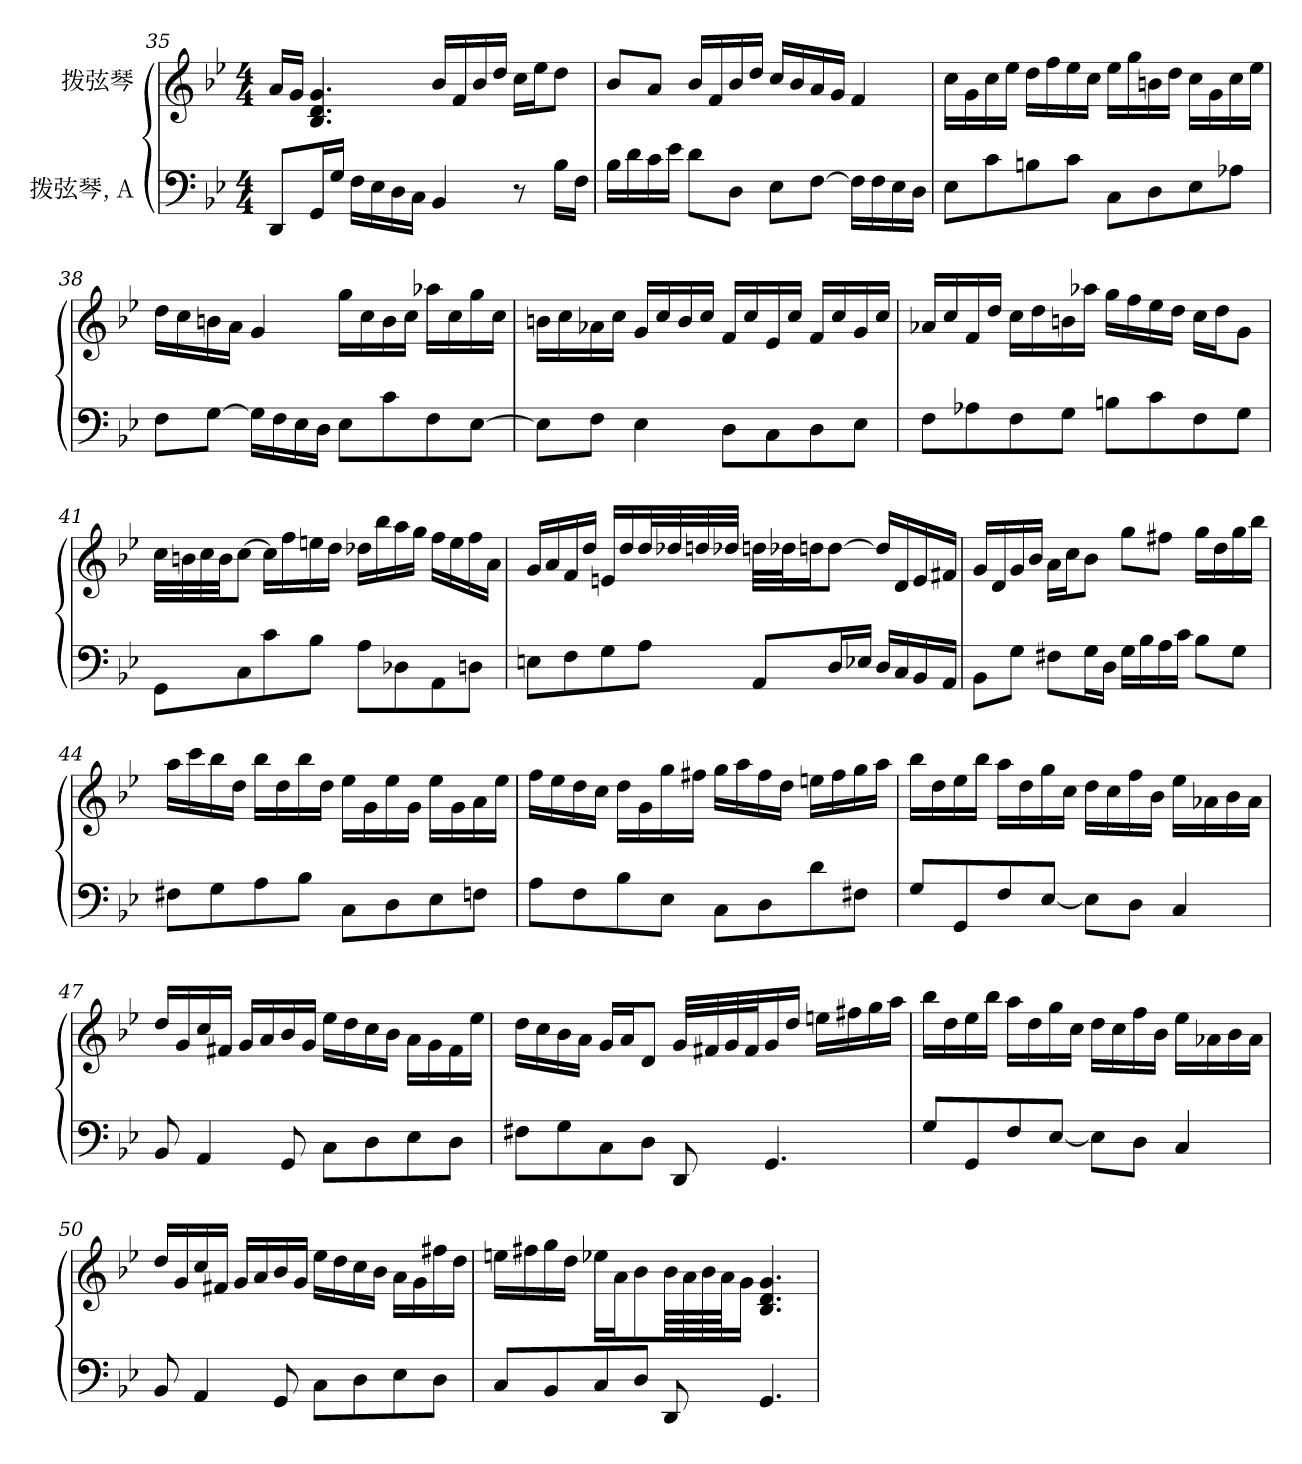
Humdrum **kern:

**kern	**kern
*part2	*part1
*staff2	*staff1
*I"拨弦琴, A	*I"拨弦琴
!!LO:LB:g=z
*clefF4	*clefG2
*k[b-e-]	*k[b-e-]
*M4/4	*M4/4
=35	=35
8DD/L	16a/LL
.	16g/JJ
16GG/L	4.B-/ 4.d/ 4.g/
16G/JJ	.
16F\LL	.
16E-\	.
16D\	.
16C\JJ	.
4BB-/	16b-/LL
.	16f/
.	16b-/
.	16dd/JJ
8r	16cc\LL
.	16ee-\J
16B-\LL	8dd\J
16F\JJ	.
=36	=36
16B-\LL	8b-/L
16d\	.
16c\	8a/J
16e-\JJ	.
8d\L	16b-/LL
.	16f/
8D\J	16b-/
.	16dd/JJ
8E-\L	16cc/LL
.	16b-/
[8F\J	16a/
.	16g/JJ
16F\LL]	4f/
16F\	.
16E-\	.
16D\JJ	.
!!LO:PB:g=z
=37	=37
8E-\L	16cc\LL
.	16g\
8c\	16cc\
.	16ee-\JJ
8Bn\	16dd\LL
.	16ff\
8c\J	16ee-\
.	16cc\JJ
8C\L	16ee-\LL
.	16gg\
8D\	16bn\
.	16dd\JJ
8E-\	16cc\LL
.	16g\
8A-X\J	16cc\
.	16ee-\JJ
=38	=38
8F\L	16dd\LL
.	16cc\
[8G\J	16bn\
.	16a\JJ
16G\LL]	4g/
16F\	.
16E-\	.
16D\JJ	.
8E-\L	16gg\LL
.	16cc\
8c\	16b\
.	16cc\JJ
8F\	16aa-X\LL
.	16cc\
[8E-\J	16gg\
.	16cc\JJ
!!LO:LB:g=z
=39	=39
8E-\L]	16bn\LL
.	16cc\
8F\J	16a-X\
.	16cc\JJ
4E-\	16g/LL
.	16cc/
.	16b/
.	16cc/JJ
8D\L	16f/LL
.	16cc/
8C\	16e-/
.	16cc/JJ
8D\	16f/LL
.	16cc/
8E-\J	16g/
.	16cc/JJ
=40	=40
8F\L	16a-X/LL
.	16cc/
8A-X\	16f/
.	16dd/JJ
8F\	16cc\LL
.	16dd\
8G\J	16bn\
.	16aa-X\JJ
8Bn\L	16gg\LL
.	16ff\
8c\	16ee-\
.	16dd\JJ
8F\	16cc\LL
.	16dd\J
8G\J	8g\J
!!LO:LB:g=z
=41	=41
8GG\L	32cc\LLL
.	32bn\
.	32cc\
.	32b\JJ
8C\	[8cc\J
8c\	16cc\LL]
.	16ff\
8B-\J	16een\
.	16dd\JJ
8A\L	16dd-X\LL
.	16bb-\
8D-X\	16aa\
.	16gg\JJ
8AA\	16ff\LL
.	16ee\
8Dn\J	16ff\
.	16a\JJ
=42	=42
8En\L	16g/LL
.	16a/
8F\	16f/
.	16dd/JJ
8G\	16en/LL
.	16dd/
8A\J	32dd/L
.	32dd-X/
.	32ddn/
.	32dd-X/JJJ
8AA/L	32ddn\LLL
.	32dd-X\J
.	16ddn\J
16D/L	[8dd\J
16E-X/JJ	.
16D/LL	16dd/LL]
16C/	16d/
16BB-/	16e/
16AA/JJ	16f#X/JJ
!!LO:LB:g=z
=43	=43
8BB-\L	16g/LL
.	16d/
8G\J	16g/
.	16b-/JJ
8F#X\L	16a\LL
.	16cc\J
16G\L	8b-\J
16D\JJ	.
16G\LL	8gg\L
16B-\	.
16A\	8ff#X\J
16c\JJ	.
8B-\L	16gg\LL
.	16dd\
8G\J	16gg\
.	16bb-\JJ
=44	=44
8F#X\L	16aa\LL
.	16ccc\
8G\	16bb-\
.	16dd\JJ
8A\	16bb-\LL
.	16dd\
8B-\J	16bb-\
.	16dd\JJ
8C\L	16ee-\LL
.	16g\
8D\	16ee-\
.	16g\JJ
8E-\	16ee-\LL
.	16g\
8Fn\J	16a\
.	16ee-\JJ
!!LO:LB:g=z
=45	=45
8A\L	16ff\LL
.	16ee-\
8F\	16dd\
.	16cc\JJ
8B-\	16dd\LL
.	16g\
8E-\J	16gg\
.	16ff#X\JJ
8C\L	16gg\LL
.	16aa\
8D\	16ff#\
.	16dd\JJ
8d\	16een\LL
.	16ff#\
8F#X\J	16gg\
.	16aa\JJ
=46	=46
8G/L	16bb-\LL
.	16dd\
8GG/	16ee-\
.	16bb-\JJ
8F/	16aa\LL
.	16dd\
[8E-/J	16gg\
.	16cc\JJ
8E-\L]	16dd\LL
.	16cc\
8D\J	16ff\
.	16b-\JJ
4C/	16ee-\LL
.	16a-X\
.	16b-\
.	16a-\JJ
!!LO:LB:g=z
=47	=47
8BB-/	16dd/LL
.	16g/
4AA/	16cc/
.	16f#X/JJ
.	16g/LL
.	16a/
8GG/	16b-/
.	16g/JJ
8C\L	16ee-\LL
.	16dd\
8D\	16cc\
.	16b-\JJ
8E-\	16a\LL
.	16g\
8D\J	16f#\
.	16ee-\JJ
=48	=48
8F#X\L	16dd\LL
.	16cc\
8G\	16b-\
.	16a\JJ
8C\	16g/LL
.	16a/J
8D\J	8d/J
8DD/	32g/LLL
.	32f#X/
.	32g/
.	32f#/J
4.GG/	16g/
.	16dd/JJ
.	16een\LL
.	16ff#X\
.	16gg\
.	16aa\JJ
!!LO:PB:g=z
=49	=49
8G/L	16bb-\LL
.	16dd\
8GG/	16ee-\
.	16bb-\JJ
8F/	16aa\LL
.	16dd\
[8E-/J	16gg\
.	16cc\JJ
8E-\L]	16dd\LL
.	16cc\
8D\J	16ff\
.	16b-\JJ
4C/	16ee-\LL
.	16a-X\
.	16b-\
.	16a-\JJ
=50	=50
8BB-/	16dd/LL
.	16g/
4AA/	16cc/
.	16f#X/JJ
.	16g/LL
.	16a/
8GG/	16b-/
.	16g/JJ
8C\L	16ee-\LL
.	16dd\
8D\	16cc\
.	16b-\JJ
8E-\	16a\LL
.	16g\
8D\J	16ff#X\
.	16dd\JJ
!!LO:LB:g=z
=51	=51
8C/L	16een\LL
.	16ff#X\
8BB-/	16gg\
.	16dd\JJ
8C/	16ee-X\LL
.	16a\J
8D/J	8b-\
*	*MM60
8DD/	64b-\LLL
.	64a\
.	64b-\
.	64a\JJ
.	16g\JJ
*	*MM50
4.GG/	4.B-/ 4.d/ 4.g/
=	=
*-	*-
